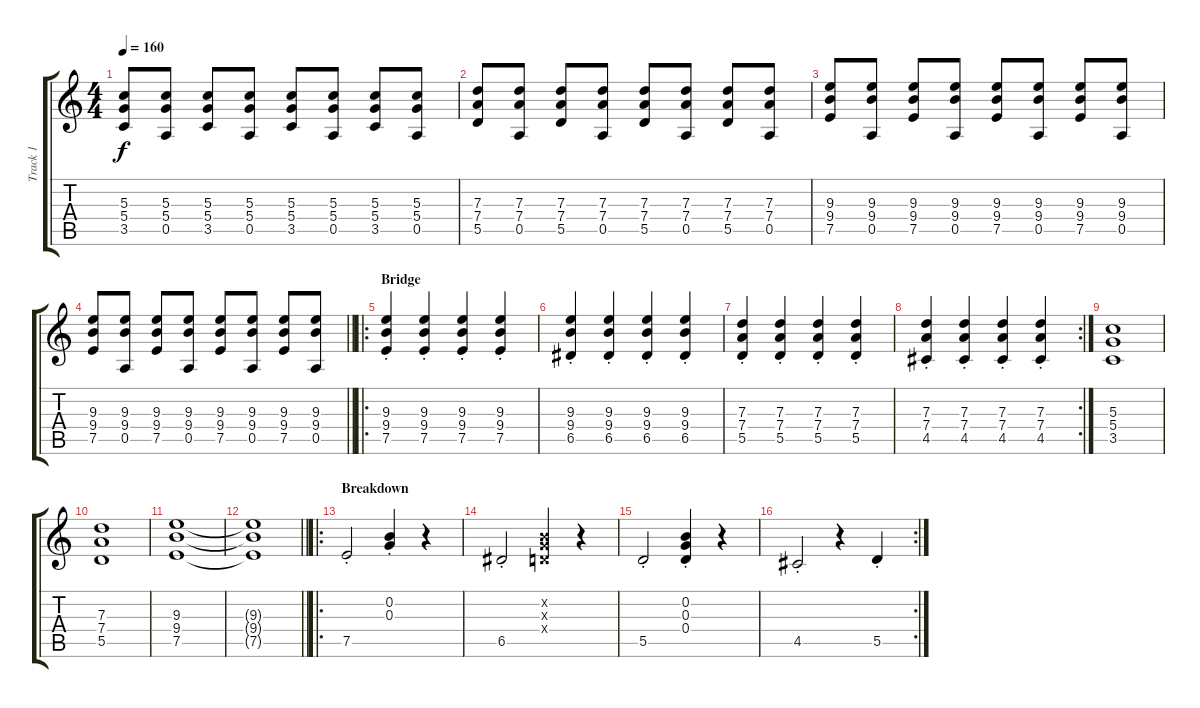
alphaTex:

\track ("Track 1" "Track 1") {instrument electricguitarclean}
\staff {score tabs}
\tuning (E4 B3 G3 D3 A2 E2) {hide}
\ts (4 4)
\tempo 160
\clef g2
\ks c
(5.3 5.4 3.5).8{dy f} (5.3 5.4 0.5).8 (5.3 5.4 3.5).8 (5.3 5.4 0.5).8 (5.3 5.4 3.5).8 (5.3 5.4 0.5).8 (5.3 5.4 3.5).8 (5.3 5.4 0.5).8 |
(7.3 7.4 5.5).8 (7.3 7.4 0.5).8 (7.3 7.4 5.5).8 (7.3 7.4 0.5).8 (7.3 7.4 5.5).8 (7.3 7.4 0.5).8 (7.3 7.4 5.5).8 (7.3 7.4 0.5).8 |
(9.3 9.4 7.5).8 (9.3 9.4 0.5).8 (9.3 9.4 7.5).8 (9.3 9.4 0.5).8 (9.3 9.4 7.5).8 (9.3 9.4 0.5).8 (9.3 9.4 7.5).8 (9.3 9.4 0.5).8 |
\barLineRight lightlight
(9.3 9.4 7.5).8 (9.3 9.4 0.5).8 (9.3 9.4 7.5).8 (9.3 9.4 0.5).8 (9.3 9.4 7.5).8 (9.3 9.4 0.5).8 (9.3 9.4 7.5).8 (9.3 9.4 0.5).8 |
\ro
\section ("" "Bridge")
(9.3{st} 9.4{st} 7.5{st}).4 (9.3{st} 9.4{st} 7.5{st}).4 (9.3{st} 9.4{st} 7.5{st}).4 (9.3{st} 9.4{st} 7.5{st}).4 |
(9.3{st} 9.4{st} 6.5{st}).4 (9.3{st} 9.4{st} 6.5{st}).4 (9.3{st} 9.4{st} 6.5{st}).4 (9.3{st} 9.4{st} 6.5{st}).4 |
(7.3{st} 7.4{st} 5.5{st}).4 (7.3{st} 7.4{st} 5.5{st}).4 (7.3{st} 7.4{st} 5.5{st}).4 (7.3{st} 7.4{st} 5.5{st}).4 |
\rc 2
(7.3{st} 7.4{st} 4.5{st}).4 (7.3{st} 7.4{st} 4.5{st}).4 (7.3{st} 7.4{st} 4.5{st}).4 (7.3{st} 7.4{st} 4.5{st}).4 |
(5.3 5.4 3.5).1 |
(7.3 7.4 5.5).1 |
(9.3 9.4 7.5).1 |
\barLineRight lightlight
(9.3{t} 9.4{t} 7.5{t}).1 |
\ro
\section ("" "Breakdown")
7.5{st}.2 (0.2{st} 0.3{st}).4 r.4 |
6.5{st}.2 (0.2{x} 0.3{x} 0.4{x}).4 r.4 |
5.5{st}.2 (0.2{st} 0.3{st} 0.4{st}).4 r.4 |
\rc 2
4.5{st}.2 r.4 5.5{st}.4
